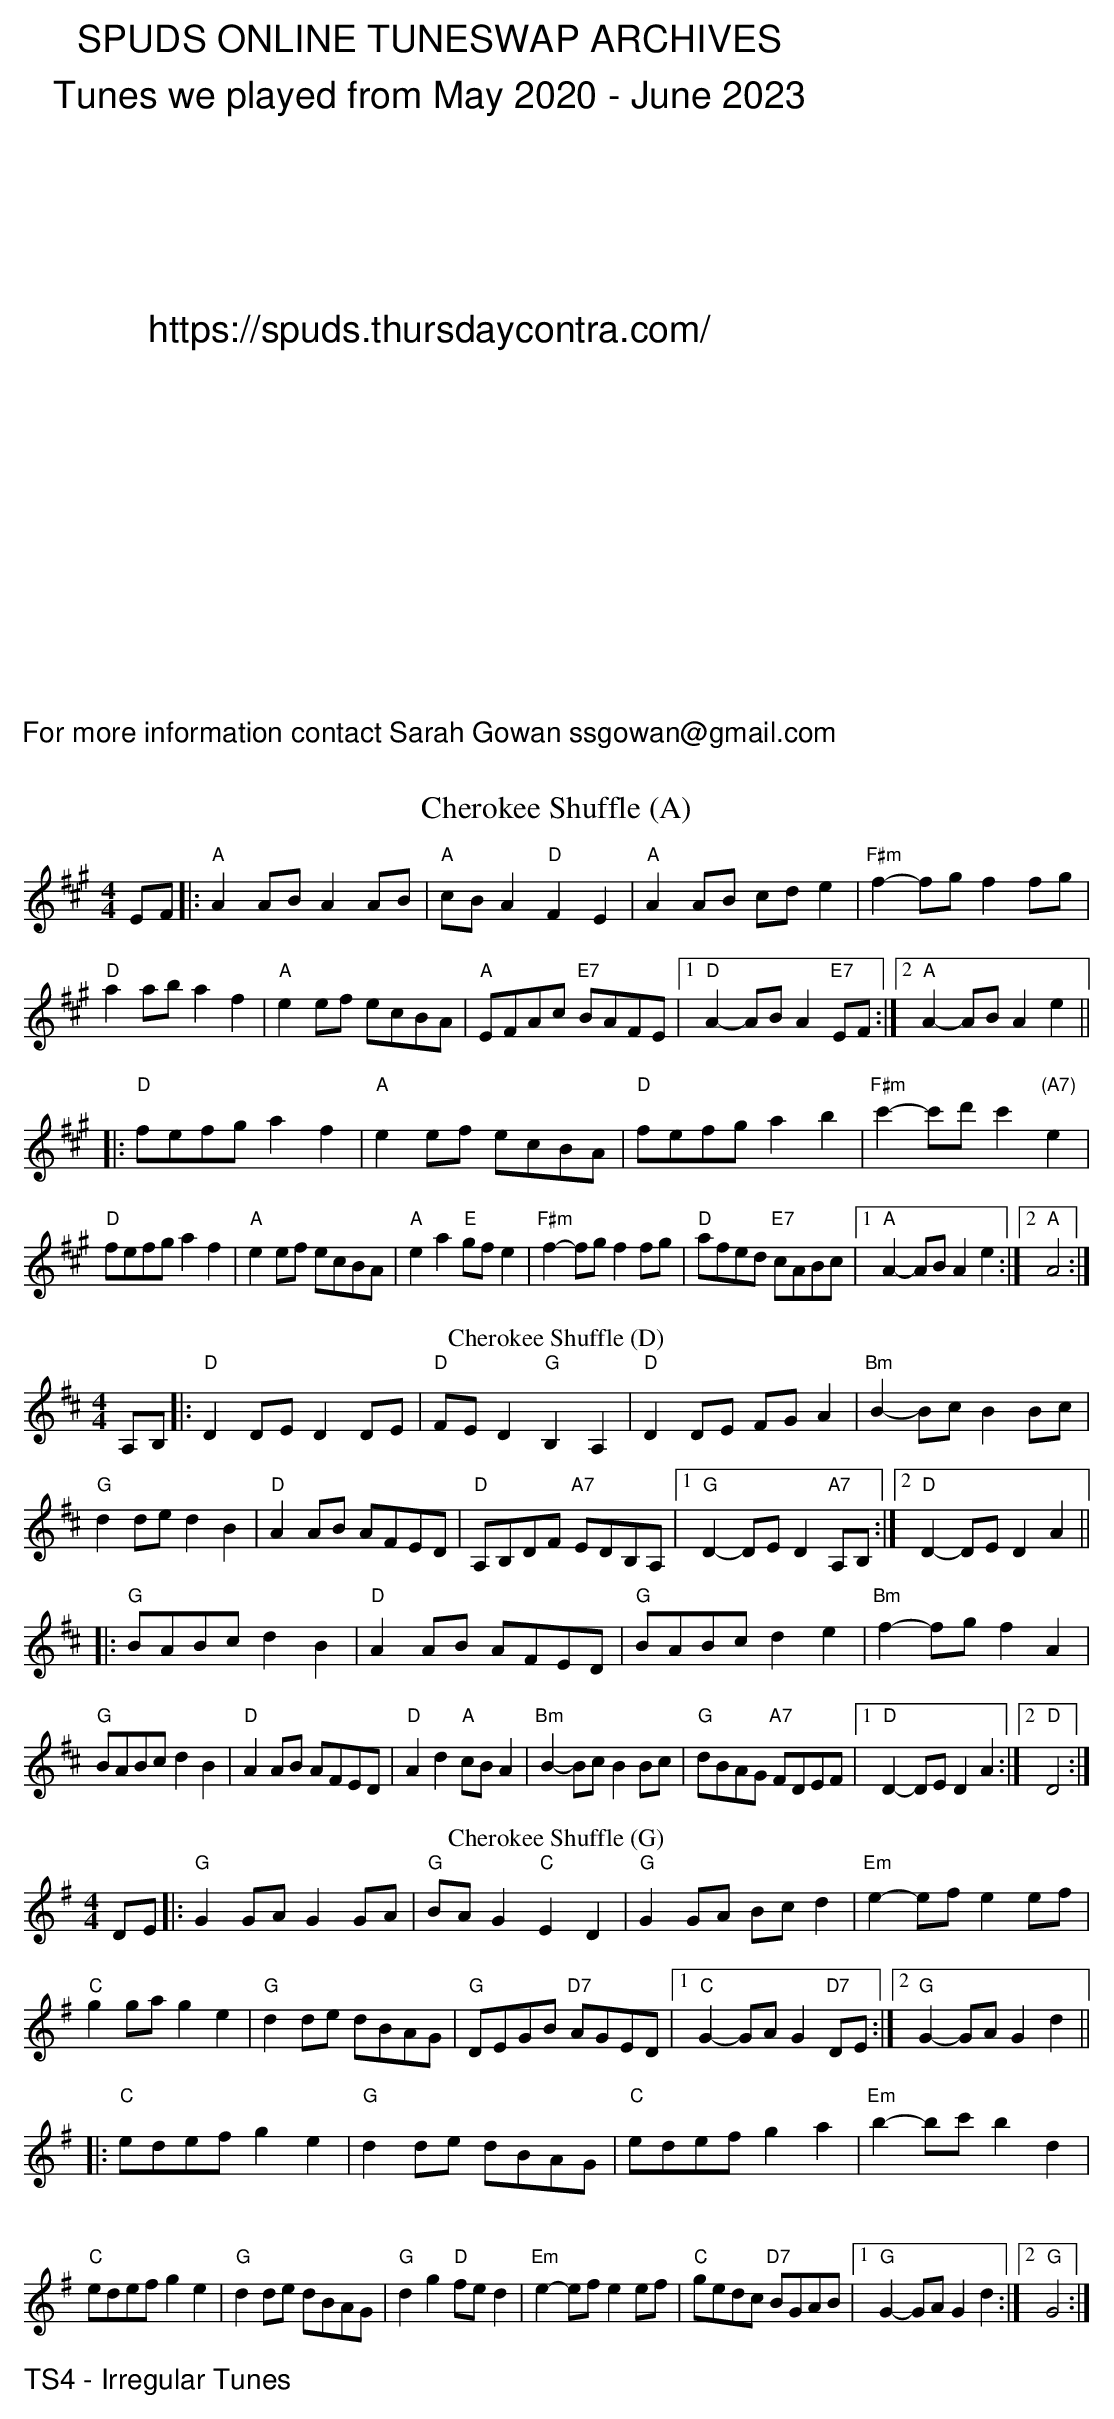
X:1
T:Cherokee Shuffle (A)
M:4/4
L:1/4
K:A
E/2F/2|:"A"AA/2B/2 AA/2B/2|"A"c/2B/2A "D"FE|"A"AA/2B/2 c/2d/2e|"F#m"f-f/2g/2 ff/2g/2|
"D"aa/2b/2 af|"A"ee/2f/2 e/2c/2B/2A/2|"A"E/2F/2A/2c/2 "E7"B/2A/2F/2E/2|1"D"A-A/2B/2A"E7"E/2F/2:|2"A"A-A/2B/2Ae||
|:"D"f/2e/2f/2g/2 af|"A"ee/2f/2 e/2c/2B/2A/2|"D"f/2e/2f/2g/2 a b |"F#m"c'-c'/2d'/2c'"(A7)"e|
"D"f/2e/2f/2g/2 af|"A"ee/2f/2 e/2c/2B/2A/2|"A"ea "E"g/2f/2e|"F#m"f-f/2g/2 ff/2g/2|\
"D"a/2f/2e/2d/2 "E7"c/2A/2B/2c/2|1"A"A-A/2B/2Ae:|2"A"A2:|
T:Cherokee Shuffle (D)
M:4/4
L:1/4
K:D
A,/2B,/2|:"D"DD/2E/2 DD/2E/2|"D"F/2E/2D "G"B,A,|"D"DD/2E/2 F/2G/2A|"Bm"B-B/2c/2 BB/2c/2|
"G"dd/2e/2 dB|"D"AA/2B/2 A/2F/2E/2D/2|"D"A,/2B,/2D/2F/2 "A7"E/2D/2B,/2A,/2|1"G"D-D/2E/2D"A7"A,/2B,/2:|2"D"D-D/2E/2DA||
|:"G"B/2A/2B/2c/2 dB|"D"AA/2B/2 A/2F/2E/2D/2|"G"B/2A/2B/2c/2 d e |"Bm"f-f/2g/2fA|
"G"B/2A/2B/2c/2 dB|"D"AA/2B/2 A/2F/2E/2D/2|"D"Ad "A"c/2B/2A|"Bm"B-B/2c/2 BB/2c/2|\
"G"d/2B/2A/2G/2 "A7"F/2D/2E/2F/2|1"D"D-D/2E/2DA:|2"D"D2:|
T:Cherokee Shuffle (G)
M:4/4
L:1/4
K:G
D/2E/2|:"G"GG/2A/2 GG/2A/2|"G"B/2A/2G "C"ED|"G"GG/2A/2 B/2c/2d|"Em"e-e/2f/2 ee/2f/2|
"C"gg/2a/2 ge|"G"dd/2e/2 d/2B/2A/2G/2|"G"D/2E/2G/2B/2 "D7"A/2G/2E/2D/2|1"C"G-G/2A/2G"D7"D/2E/2:|2"G"G-G/2A/2Gd||
|:"C"e/2d/2e/2f/2 ge|"G"dd/2e/2 d/2B/2A/2G/2|"C"e/2d/2e/2f/2 g a |"Em"b-b/2c'/2bd|
"C"e/2d/2e/2f/2 ge|"G"dd/2e/2 d/2B/2A/2G/2|"G"dg "D"f/2e/2d|"Em"e-e/2f/2 ee/2f/2|\
"C"g/2e/2d/2c/2 "D7"B/2G/2A/2B/2|1"G"G-G/2A/2Gd:|2"G"G2:|
